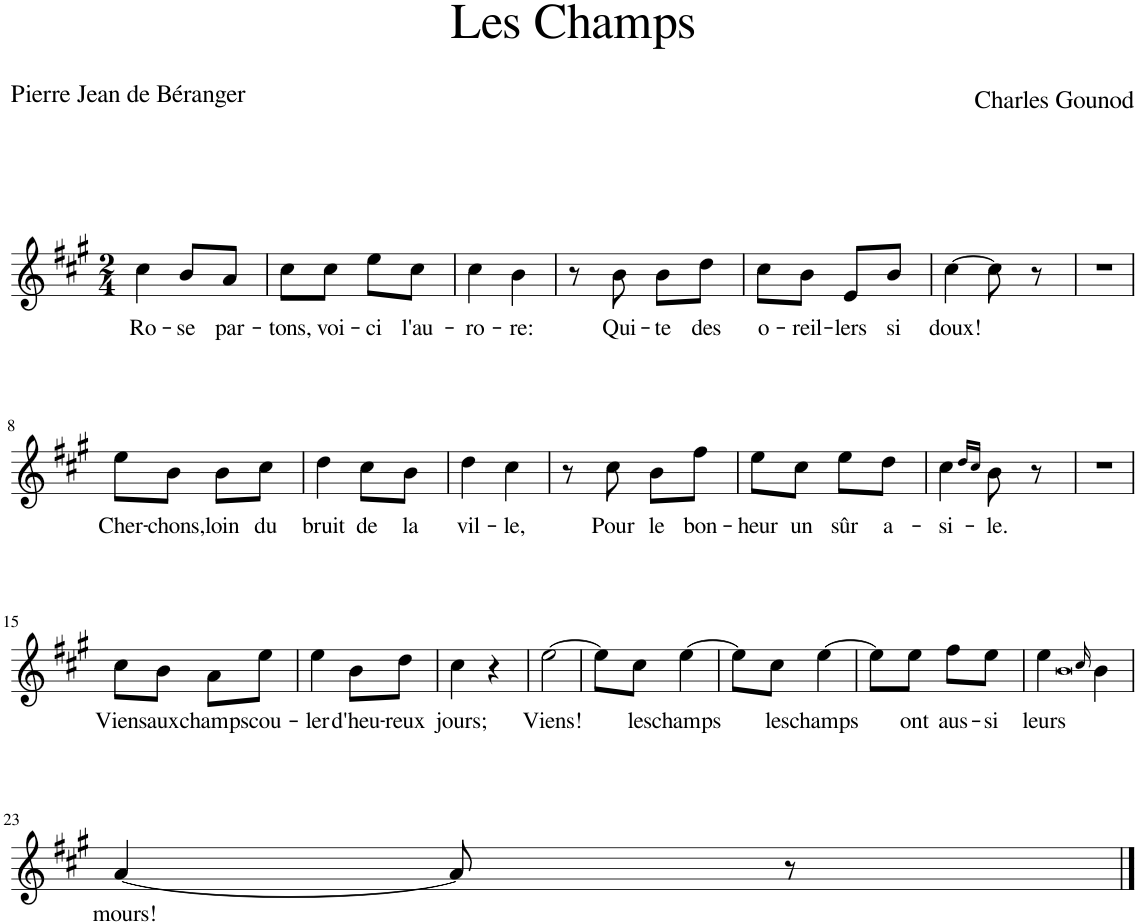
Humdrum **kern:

**kern	**text
*part1	*part1
*staff1	*staff1
*I"Piano	*
*I'Pno	*
*clefG2	*
*k[f#c#g#]	*
*M2/4	*
=1	=1
!	!LO:LY:b
4cc#\	Ro-
!	!LO:LY:b
8b/L	-se
!	!LO:LY:b
8a/J	par-
=2	=2
!	!LO:LY:b
8cc#\L	-tons,
!	!LO:LY:b
8cc#\J	voi-
!	!LO:LY:b
8ee\L	-ci
!	!LO:LY:b
8cc#\J	l'au-
=3	=3
!	!LO:LY:b
4cc#\	-ro-
!	!LO:LY:b
4b\	-re:
=4	=4
8r	.
!	!LO:LY:b
8b\	Qui-
!	!LO:LY:b
8b\L	-te
!	!LO:LY:b
8dd\J	des
=5	=5
!	!LO:LY:b
8cc#\L	o-
!	!LO:LY:b
8b\J	-reil-
!	!LO:LY:b
8e/L	-lers
!	!LO:LY:b
8b/J	si
=6	=6
!	!LO:LY:b
[4cc#\	doux!
8cc#\]	.
8r	.
=7	=7
2r	.
!!LO:LB:g=z
=8	=8
!	!LO:LY:b
8ee\L	Cher-
!	!LO:LY:b
8b\J	-chons,
!	!LO:LY:b
8b\L	loin
!	!LO:LY:b
8cc#\J	du
=9	=9
!	!LO:LY:b
4dd\	bruit
!	!LO:LY:b
8cc#\L	de
!	!LO:LY:b
8b\J	la
=10	=10
!	!LO:LY:b
4dd\	vil-
!	!LO:LY:b
4cc#\	-le,
=11	=11
8r	.
!	!LO:LY:b
8cc#\	Pour
!	!LO:LY:b
8b\L	le
!	!LO:LY:b
8ff#\J	bon-
=12	=12
!	!LO:LY:b
8ee\L	-heur
!	!LO:LY:b
8cc#\J	un
!	!LO:LY:b
8ee\L	sûr
!	!LO:LY:b
8dd\J	a-
=13	=13
!	!LO:LY:b
4cc#\	-si-
16qdd/LL	.
16qcc#/JJ	.
!	!LO:LY:b
8b\	-le.
8r	.
=14	=14
2r	.
!!LO:LB:g=z
=15	=15
!	!LO:LY:b
8cc#\L	Viens
!	!LO:LY:b
8b\J	aux
!	!LO:LY:b
8a\L	champs
!	!LO:LY:b
8ee\J	cou-
=16	=16
!	!LO:LY:b
4ee\	-ler
!	!LO:LY:b
8b\L	d'heu-
!	!LO:LY:b
8dd\J	-reux
=17	=17
!	!LO:LY:b
4cc#\	jours;
4r	.
=18	=18
!	!LO:LY:b
[2ee\	Viens!
=19	=19
8ee\L]	.
!	!LO:LY:b
8cc#\J	les
!	!LO:LY:b
[4ee\	champs
=20	=20
8ee\L]	.
!	!LO:LY:b
8cc#\J	les
!	!LO:LY:b
[4ee\	champs
=21	=21
8ee\L]	.
!	!LO:LY:b
8ee\J	ont
!	!LO:LY:b
8ff#\L	aus-
!	!LO:LY:b
8ee\J	-si
=22	=22
!	!LO:LY:b
4ee\	leurs
0qb	.
16qcc#/	.
4b\	.
!!LO:LB:g=z
=23	=23
!	!LO:LY:b
[4a/	-mours!
8a/]	.
8r	.
==	==
*-	*-
